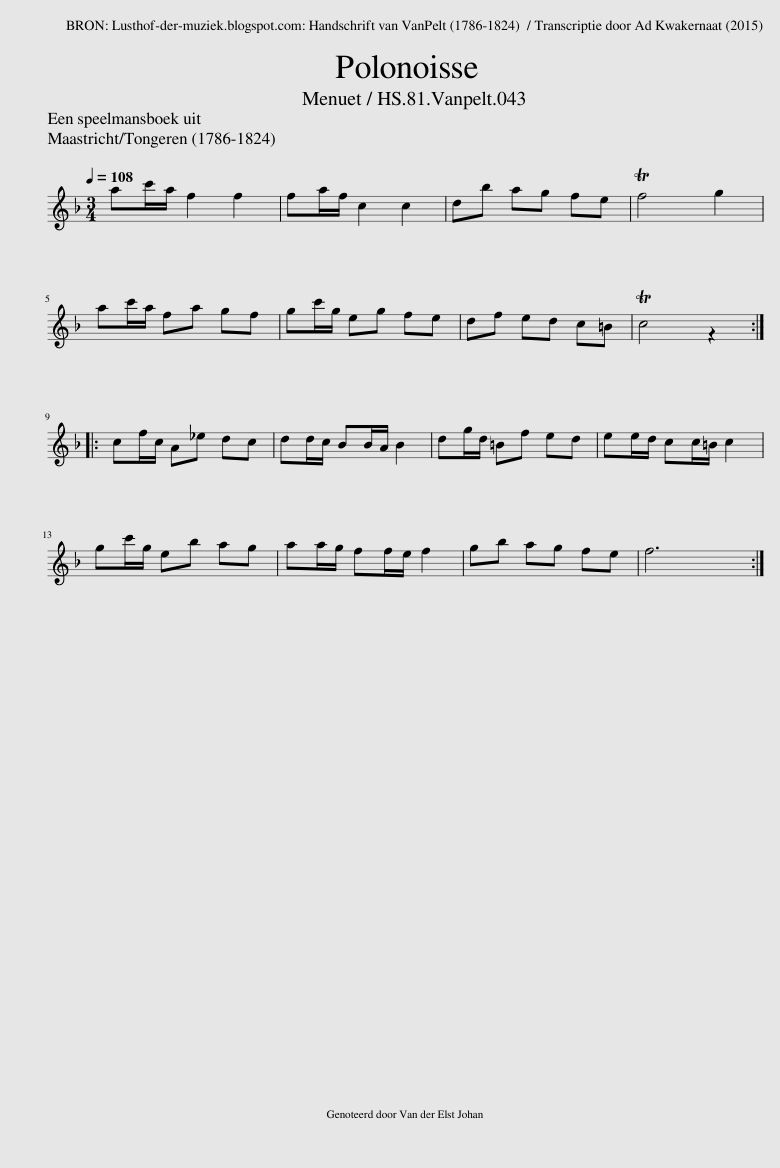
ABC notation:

X:1
L:1/8
Q:1/4=108
M:3/4
I:linebreak $
K:F
V:1 treble
V:1
 ac'/a/ f2 f2 | fa/f/ c2 c2 | db ag fe | Tf4 g2 |$ ac'/a/ fa gf | %5
 gc'/g/ eg fe | df ed c=B | Tc4 z2 ::$ cf/c/ A_e dc | dd/c/ BB/A/ B2 | %10
 dg/d/ =Bf ed | ee/d/ cc/=B/ c2 |$ gc'/g/ eb ag | aa/g/ ff/e/ f2 | gb ag fe | %15
 f6 :| %16
